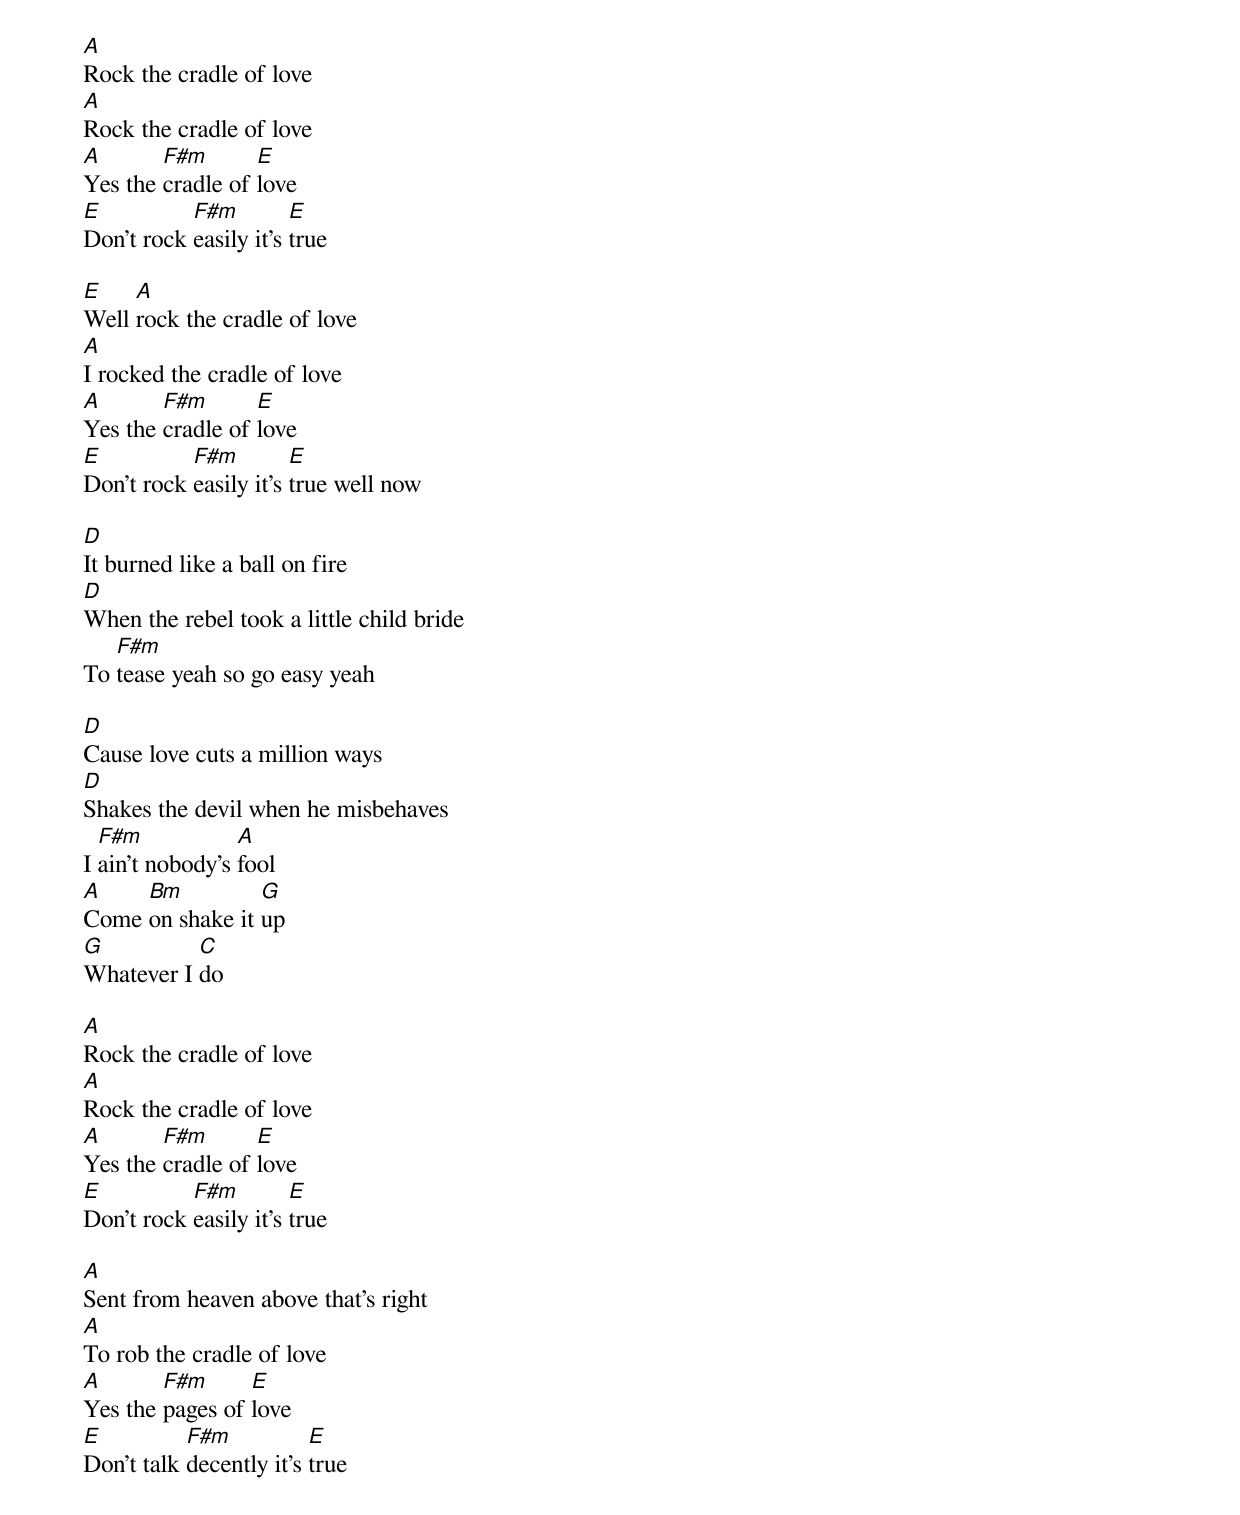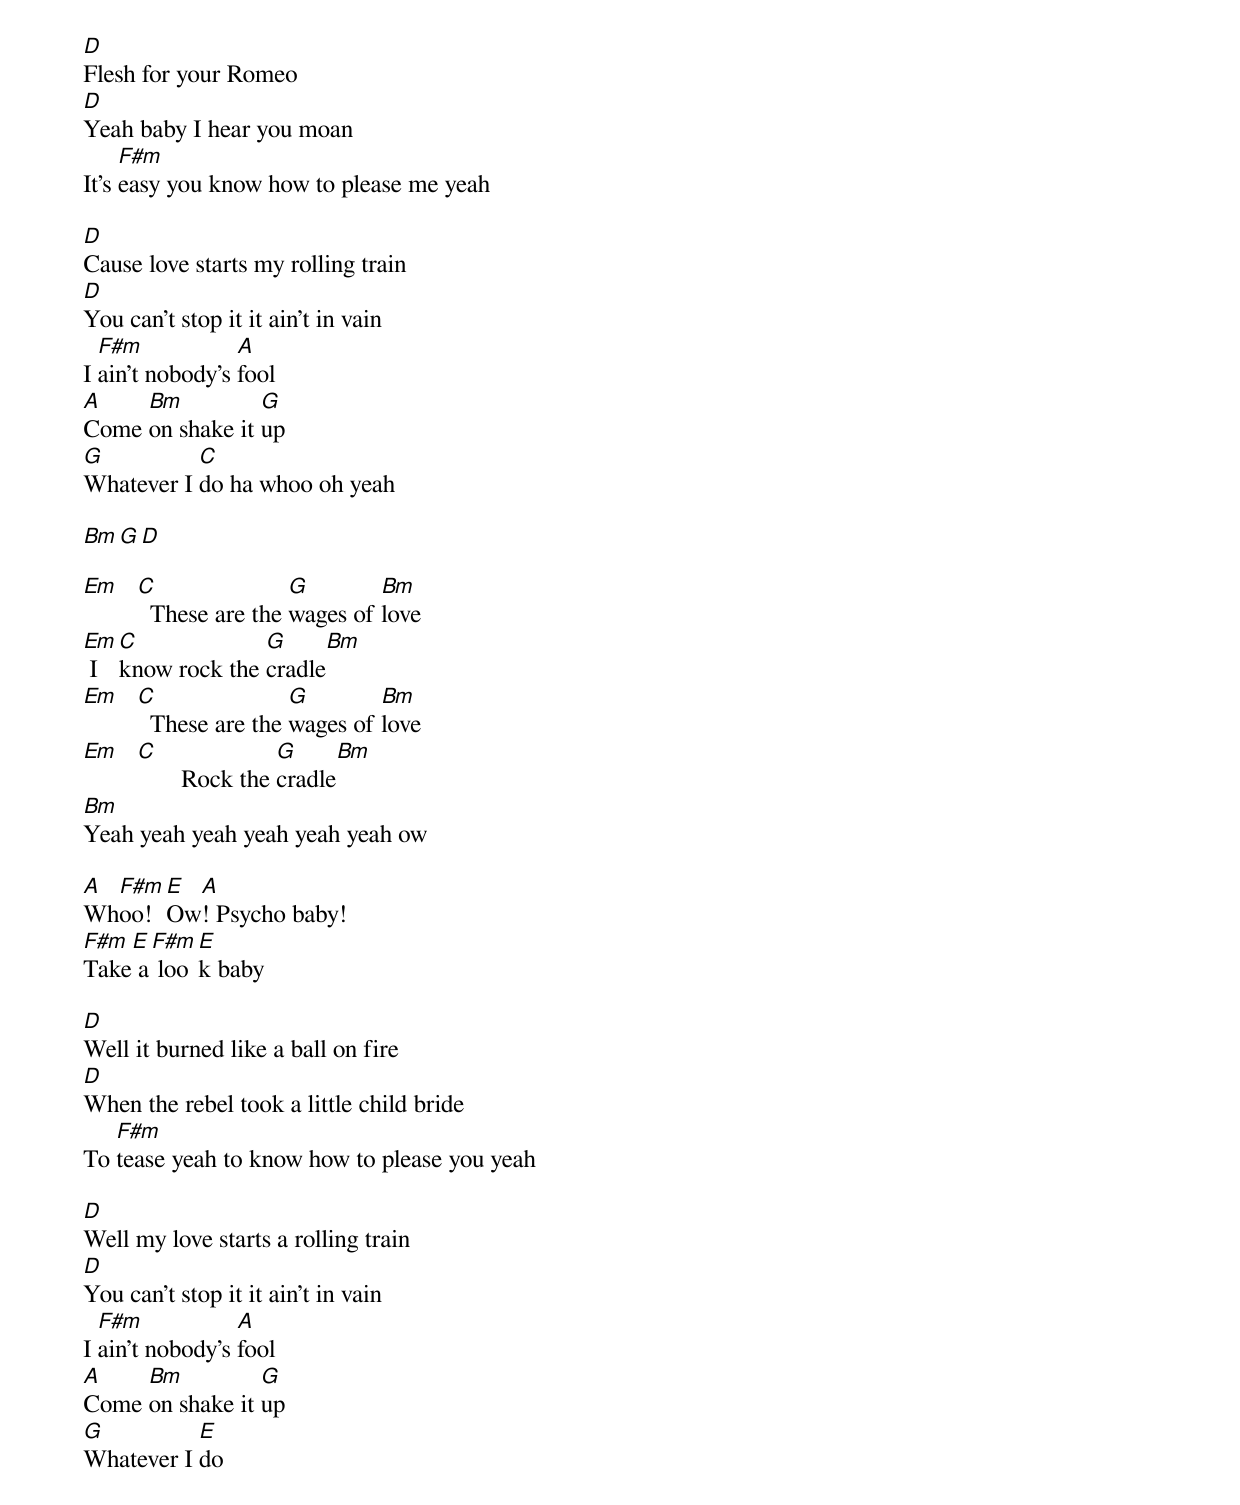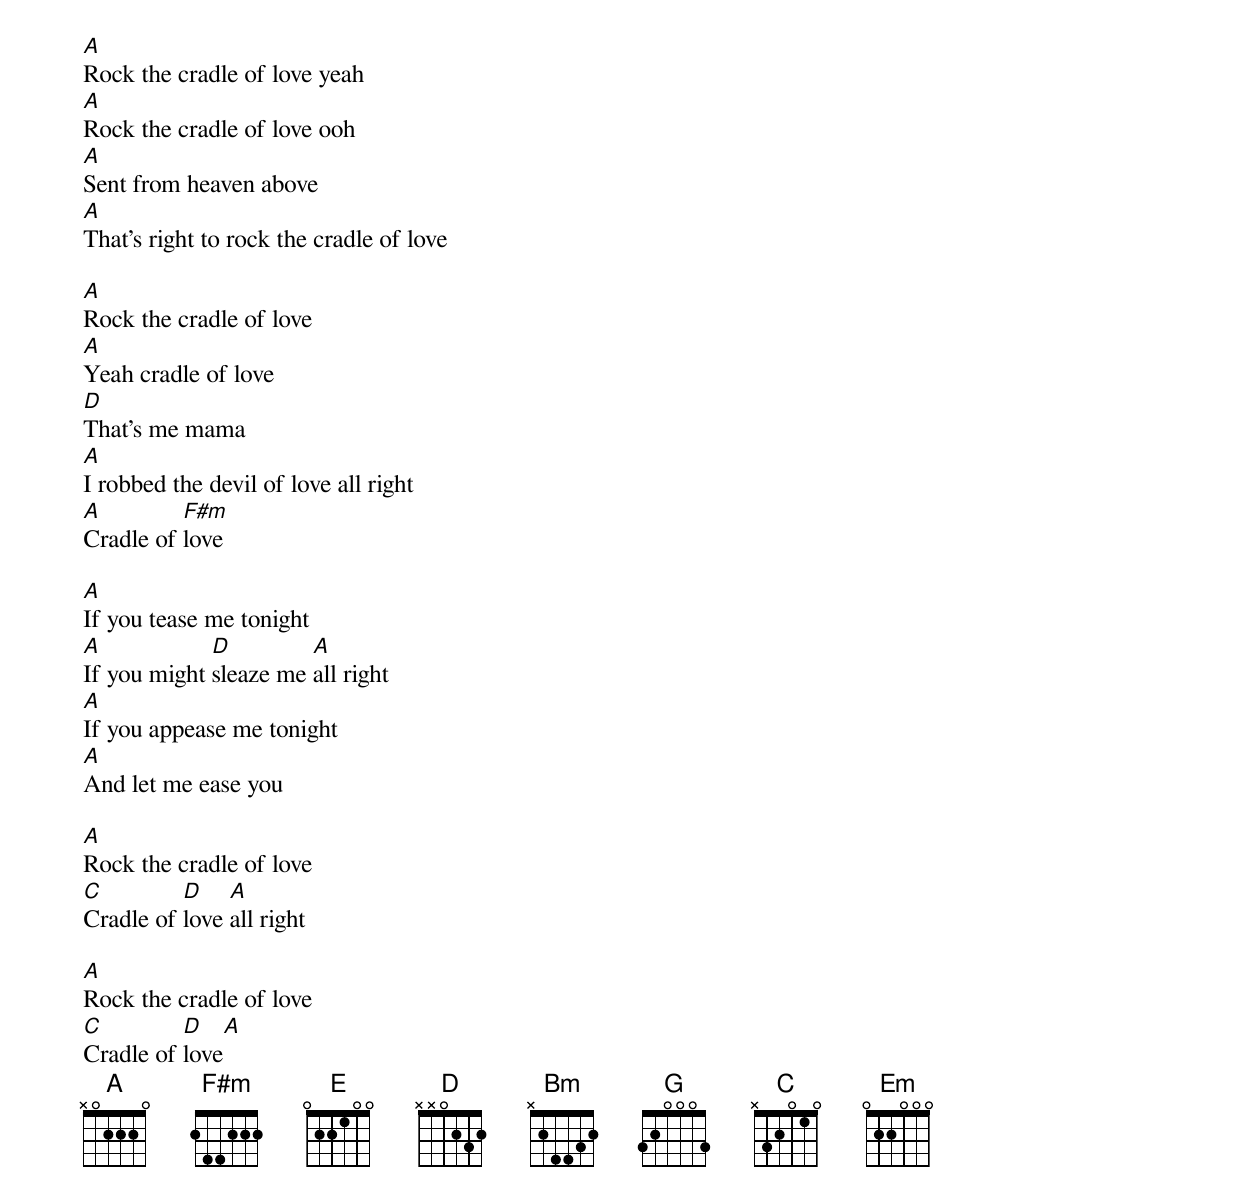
A
Rock the cradle of love
A
Rock the cradle of love
A       F#m       E
Yes the cradle of love
E          F#m         E
Don't rock easily it's true

E    A
Well rock the cradle of love
A
I rocked the cradle of love
A       F#m       E
Yes the cradle of love
E          F#m         E
Don't rock easily it's true well now

D
It burned like a ball on fire
D
When the rebel took a little child bride
   F#m
To tease yeah so go easy yeah

D
Cause love cuts a million ways
D
Shakes the devil when he misbehaves
  F#m            A
I ain't nobody's fool
A    Bm          G
Come on shake it up
G          C
Whatever I do

A
Rock the cradle of love
A
Rock the cradle of love
A       F#m       E
Yes the cradle of love
E          F#m         E
Don't rock easily it's true

A
Sent from heaven above that's right
A
To rob the cradle of love
A       F#m      E
Yes the pages of love
E          F#m           E
Don't talk decently it's true

D
Flesh for your Romeo
D
Yeah baby I hear you moan
     F#m
It's easy you know how to please me yeah

D
Cause love starts my rolling train
D
You can't stop it it ain't in vain
  F#m            A
I ain't nobody's fool
A    Bm          G
Come on shake it up
G          C
Whatever I do ha whoo oh yeah

Bm G D

Em C               G        Bm
     These are the wages of love
Em C             G        Bm
 I know rock the cradle
Em C               G        Bm
     These are the wages of love
Em C               G        Bm
          Rock the cradle
Bm
Yeah yeah yeah yeah yeah yeah ow

A F#m E A
Whoo! Ow! Psycho baby!
F#m E F#m E
Take a look baby

D
Well it burned like a ball on fire
D
When the rebel took a little child bride
   F#m
To tease yeah to know how to please you yeah

D
Well my love starts a rolling train
D
You can't stop it it ain't in vain
  F#m            A
I ain't nobody's fool
A    Bm          G
Come on shake it up
G          E
Whatever I do

A
Rock the cradle of love yeah
A
Rock the cradle of love ooh
A
Sent from heaven above
A
That's right to rock the cradle of love

A
Rock the cradle of love
A
Yeah cradle of love
D
That's me mama
A
I robbed the devil of love all right
A         F#m
Cradle of love

A
If you tease me tonight
A            D         A
If you might sleaze me all right
A
If you appease me tonight
A
And let me ease you

A
Rock the cradle of love
C         D    A
Cradle of love all right

A
Rock the cradle of love
C         D    A
Cradle of love
